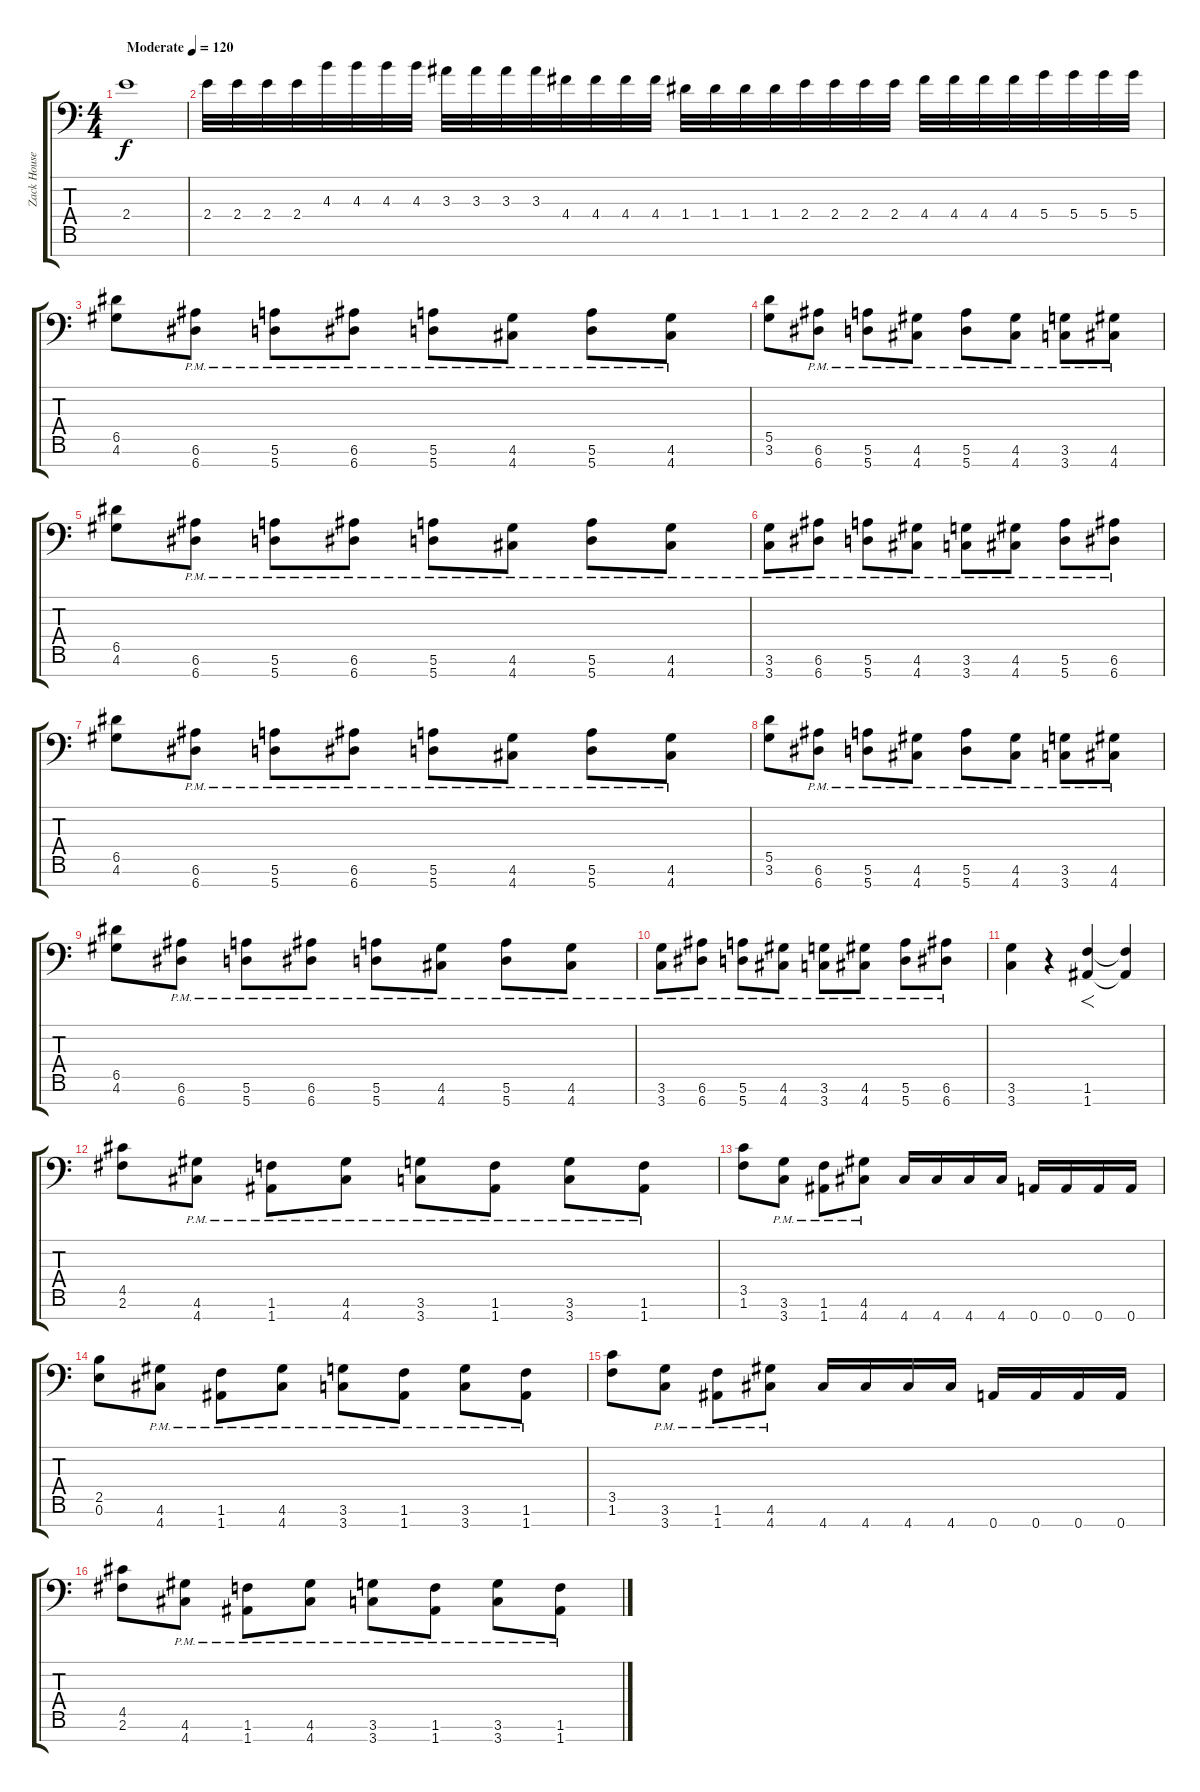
\track ("Zack Householder" "Zack House") {instrument distortionguitar}
\staff {score tabs}
\tuning (E4 B3 G3 D3 A2 E2 A1) {hide}
\ts (4 4)
\tempo (120 "Moderate")
\clef f4
\ks c
2.4.1{dy f instrument distortionguitar} |
2.4.32 2.4.32 2.4.32 2.4.32 4.3.32 4.3.32 4.3.32 4.3.32 3.3.32 3.3.32 3.3.32 3.3.32 4.4.32 4.4.32 4.4.32 4.4.32 1.4.32 1.4.32 1.4.32 1.4.32 2.4.32 2.4.32 2.4.32 2.4.32 4.4.32 4.4.32 4.4.32 4.4.32 5.4.32 5.4.32 5.4.32 5.4.32 |
(6.5 4.6).8 (6.6{pm} 6.7{pm}).8 (5.6{pm} 5.7{pm}).8 (6.6{pm} 6.7{pm}).8 (5.6{pm} 5.7{pm}).8 (4.6{pm} 4.7{pm}).8 (5.6{pm} 5.7{pm}).8 (4.6{pm} 4.7{pm}).8 |
(5.5 3.6).8 (6.6{pm} 6.7{pm}).8 (5.6{pm} 5.7{pm}).8 (4.6{pm} 4.7{pm}).8 (5.6{pm} 5.7{pm}).8 (4.6{pm} 4.7{pm}).8 (3.6{pm} 3.7{pm}).8 (4.6{pm} 4.7{pm}).8 |
(6.5 4.6).8 (6.6{pm} 6.7{pm}).8 (5.6{pm} 5.7{pm}).8 (6.6{pm} 6.7{pm}).8 (5.6{pm} 5.7{pm}).8 (4.6{pm} 4.7{pm}).8 (5.6{pm} 5.7{pm}).8 (4.6{pm} 4.7{pm}).8 |
(3.6{pm} 3.7{pm}).8 (6.6{pm} 6.7{pm}).8 (5.6{pm} 5.7{pm}).8 (4.6{pm} 4.7{pm}).8 (3.6{pm} 3.7{pm}).8 (4.6{pm} 4.7{pm}).8 (5.6{pm} 5.7{pm}).8 (6.6{pm} 6.7{pm}).8 |
(6.5 4.6).8 (6.6{pm} 6.7{pm}).8 (5.6{pm} 5.7{pm}).8 (6.6{pm} 6.7{pm}).8 (5.6{pm} 5.7{pm}).8 (4.6{pm} 4.7{pm}).8 (5.6{pm} 5.7{pm}).8 (4.6{pm} 4.7{pm}).8 |
(5.5 3.6).8 (6.6{pm} 6.7{pm}).8 (5.6{pm} 5.7{pm}).8 (4.6{pm} 4.7{pm}).8 (5.6{pm} 5.7{pm}).8 (4.6{pm} 4.7{pm}).8 (3.6{pm} 3.7{pm}).8 (4.6{pm} 4.7{pm}).8 |
(6.5 4.6).8 (6.6{pm} 6.7{pm}).8 (5.6{pm} 5.7{pm}).8 (6.6{pm} 6.7{pm}).8 (5.6{pm} 5.7{pm}).8 (4.6{pm} 4.7{pm}).8 (5.6{pm} 5.7{pm}).8 (4.6{pm} 4.7{pm}).8 |
(3.6{pm} 3.7{pm}).8 (6.6{pm} 6.7{pm}).8 (5.6{pm} 5.7{pm}).8 (4.6{pm} 4.7{pm}).8 (3.6{pm} 3.7{pm}).8 (4.6{pm} 4.7{pm}).8 (5.6{pm} 5.7{pm}).8 (6.6{pm} 6.7{pm}).8 |
(3.6 3.7).4 r.4 (1.6 1.7).4{f} (1.6{t} 1.7{t}).4 |
(4.5 2.6).8 (4.6{pm} 4.7{pm}).8 (1.6{pm} 1.7{pm}).8 (4.6{pm} 4.7{pm}).8 (3.6{pm} 3.7{pm}).8 (1.6{pm} 1.7{pm}).8 (3.6{pm} 3.7{pm}).8 (1.6{pm} 1.7{pm}).8 |
(3.5 1.6).8 (3.6{pm} 3.7{pm}).8 (1.6{pm} 1.7{pm}).8 (4.6{pm} 4.7{pm}).8 4.7.16 4.7.16 4.7.16 4.7.16 0.7.16 0.7.16 0.7.16 0.7.16 |
(2.5 0.6).8 (4.6{pm} 4.7{pm}).8 (1.6{pm} 1.7{pm}).8 (4.6{pm} 4.7{pm}).8 (3.6{pm} 3.7{pm}).8 (1.6{pm} 1.7{pm}).8 (3.6{pm} 3.7{pm}).8 (1.6{pm} 1.7{pm}).8 |
(3.5 1.6).8 (3.6{pm} 3.7{pm}).8 (1.6{pm} 1.7{pm}).8 (4.6{pm} 4.7{pm}).8 4.7.16 4.7.16 4.7.16 4.7.16 0.7.16 0.7.16 0.7.16 0.7.16 |
(4.5 2.6).8 (4.6{pm} 4.7{pm}).8 (1.6{pm} 1.7{pm}).8 (4.6{pm} 4.7{pm}).8 (3.6{pm} 3.7{pm}).8 (1.6{pm} 1.7{pm}).8 (3.6{pm} 3.7{pm}).8 (1.6{pm} 1.7{pm}).8
